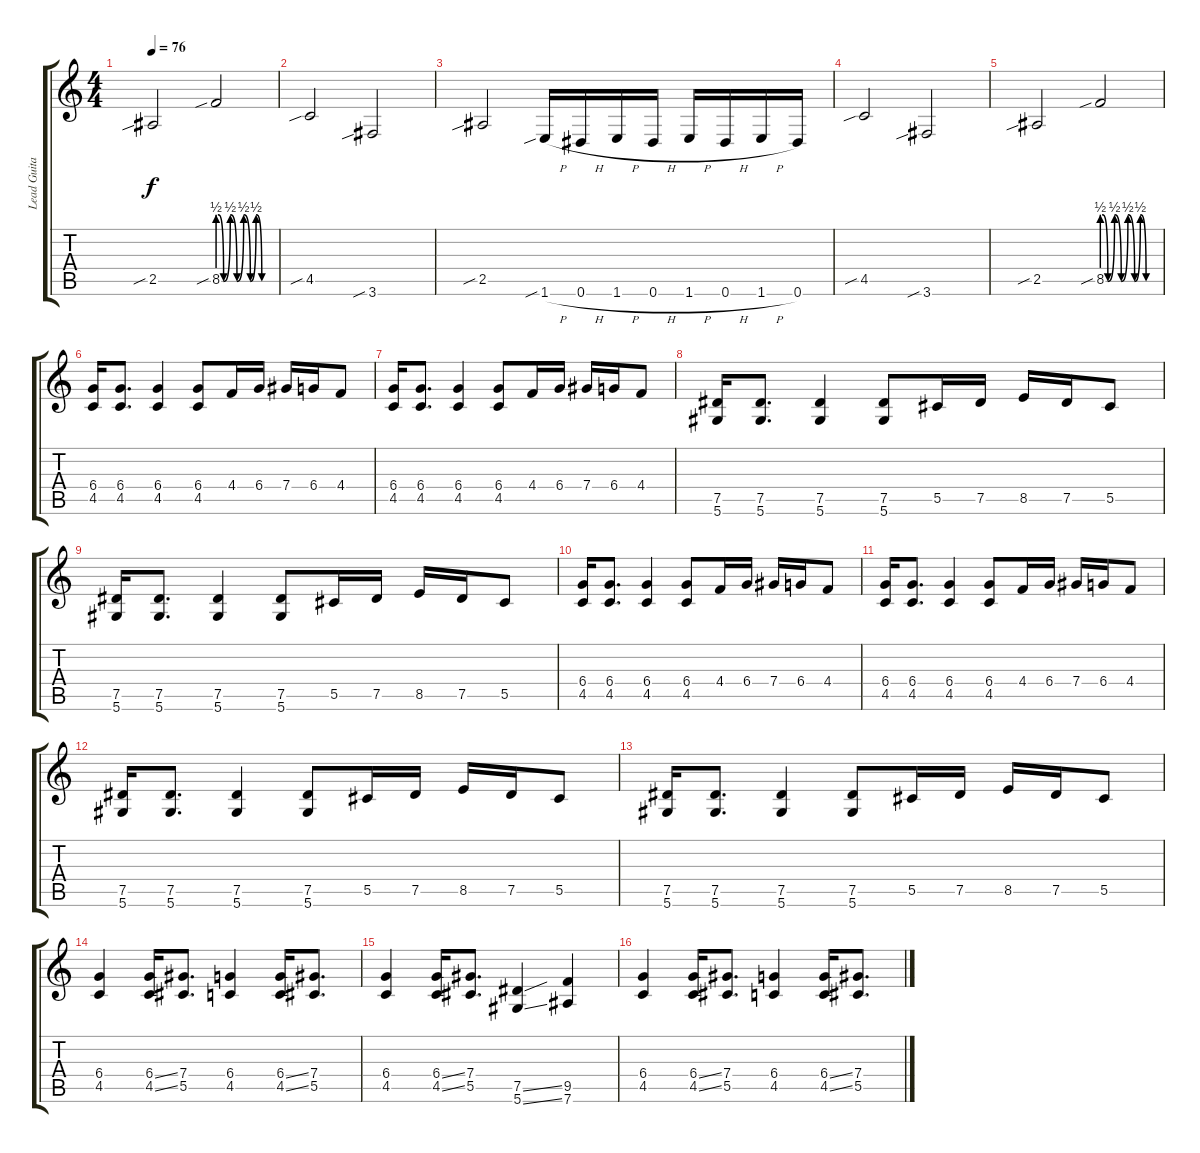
\track ("Lead Guitar" "Lead Guita") {instrument overdrivenguitar}
\staff {score tabs}
\tuning (Eb4 Bb3 Gb3 Db3 Ab2 Eb2) {hide}
\ts (4 4)
\tempo 76
\clef g2
\ks c
2.5{sib}.2{dy f} 8.5{be (custom 0 2 6 0 13 2 20 0 27 2 34 0 40 2 46 0 60 0) sib}.2 |
4.5{sib}.2 3.6{sib}.2 |
2.5{sib}.2 1.6{sib h}.16 0.6{h}.16 1.6{h}.16 0.6{h}.16 1.6{h}.16 0.6{h}.16 1.6{h}.16 0.6.16 |
4.5{sib}.2 3.6{sib}.2 |
2.5{sib}.2 8.5{be (custom 0 2 6 0 13 2 20 0 27 2 34 0 40 2 46 0 60 0) sib}.2 |
(6.4 4.5).16 (6.4 4.5).8{d} (6.4 4.5).4 (6.4 4.5).8 4.4.16 6.4.16 7.4.16 6.4.16 4.4.8 |
(6.4 4.5).16 (6.4 4.5).8{d} (6.4 4.5).4 (6.4 4.5).8 4.4.16 6.4.16 7.4.16 6.4.16 4.4.8 |
(7.5 5.6).16 (7.5 5.6).8{d} (7.5 5.6).4 (7.5 5.6).8 5.5.16 7.5.16 8.5.16 7.5.16 5.5.8 |
(7.5 5.6).16 (7.5 5.6).8{d} (7.5 5.6).4 (7.5 5.6).8 5.5.16 7.5.16 8.5.16 7.5.16 5.5.8 |
(6.4 4.5).16 (6.4 4.5).8{d} (6.4 4.5).4 (6.4 4.5).8 4.4.16 6.4.16 7.4.16 6.4.16 4.4.8 |
(6.4 4.5).16 (6.4 4.5).8{d} (6.4 4.5).4 (6.4 4.5).8 4.4.16 6.4.16 7.4.16 6.4.16 4.4.8 |
(7.5 5.6).16 (7.5 5.6).8{d} (7.5 5.6).4 (7.5 5.6).8 5.5.16 7.5.16 8.5.16 7.5.16 5.5.8 |
(7.5 5.6).16 (7.5 5.6).8{d} (7.5 5.6).4 (7.5 5.6).8 5.5.16 7.5.16 8.5.16 7.5.16 5.5.8 |
(6.4 4.5).4 (6.4{ss} 4.5{ss}).16 (7.4 5.5).8{d} (6.4 4.5).4 (6.4{ss} 4.5{ss}).16 (7.4 5.5).8{d} |
(6.4 4.5).4 (6.4{ss} 4.5{ss}).16 (7.4 5.5).8{d} (7.5{ss} 5.6{ss}).4 (9.5 7.6).4 |
(6.4 4.5).4 (6.4{ss} 4.5{ss}).16 (7.4 5.5).8{d} (6.4 4.5).4 (6.4{ss} 4.5{ss}).16 (7.4 5.5).8{d}
